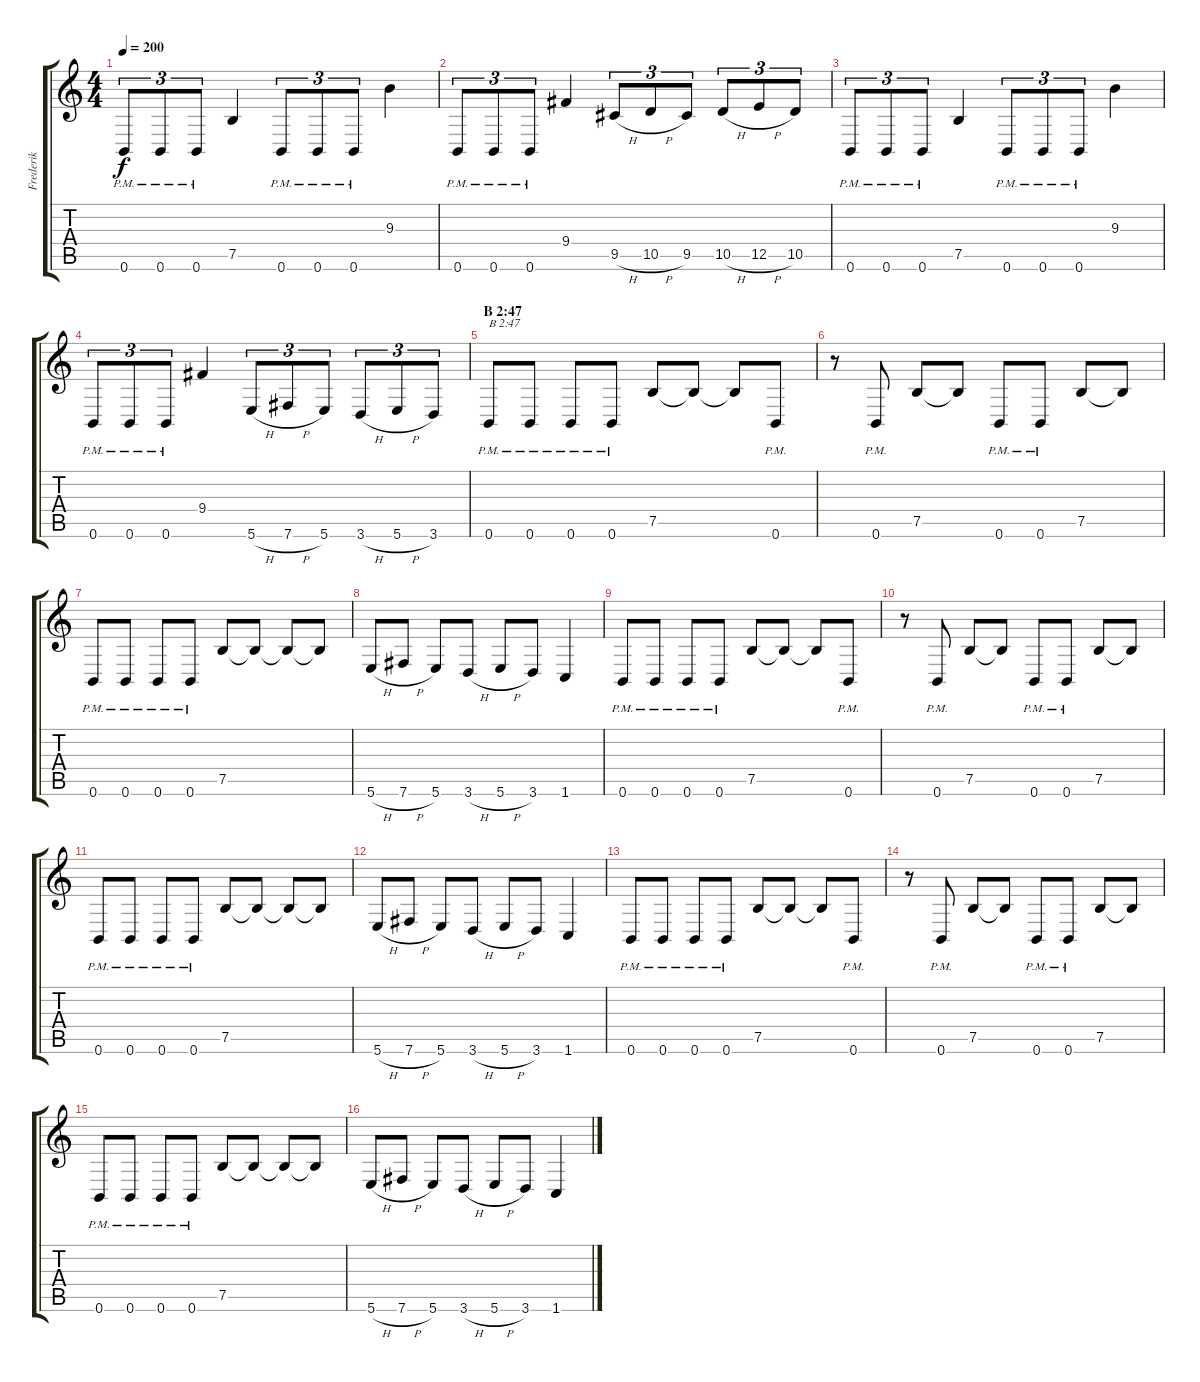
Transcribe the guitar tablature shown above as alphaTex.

\track ("Frederik" "Frederik") {instrument distortionguitar}
\staff {score tabs}
\tuning (B3 Gb3 D3 A2 E2 B1) {hide}
\ts (4 4)
\tempo 200
\clef g2
\ks c
0.6{pm}.8{tu (3 2) dy f} 0.6{pm}.8{tu (3 2)} 0.6{pm}.8{tu (3 2)} 7.5.4 0.6{pm}.8{tu (3 2)} 0.6{pm}.8{tu (3 2)} 0.6{pm}.8{tu (3 2)} 9.3.4 |
0.6{pm}.8{tu (3 2)} 0.6{pm}.8{tu (3 2)} 0.6{pm}.8{tu (3 2)} 9.4.4 9.5{h}.8{tu (3 2)} 10.5{h}.8{tu (3 2)} 9.5.8{tu (3 2)} 10.5{h}.8{tu (3 2)} 12.5{h}.8{tu (3 2)} 10.5.8{tu (3 2)} |
0.6{pm}.8{tu (3 2)} 0.6{pm}.8{tu (3 2)} 0.6{pm}.8{tu (3 2)} 7.5.4 0.6{pm}.8{tu (3 2)} 0.6{pm}.8{tu (3 2)} 0.6{pm}.8{tu (3 2)} 9.3.4 |
0.6{pm}.8{tu (3 2)} 0.6{pm}.8{tu (3 2)} 0.6{pm}.8{tu (3 2)} 9.4.4 5.6{h}.8{tu (3 2)} 7.6{h}.8{tu (3 2)} 5.6.8{tu (3 2)} 3.6{h}.8{tu (3 2)} 5.6{h}.8{tu (3 2)} 3.6.8{tu (3 2)} |
\section ("" "B 2:47")
0.6{pm}.8{txt "B 2:47"} 0.6{pm}.8 0.6{pm}.8 0.6{pm}.8 7.5.8 7.5{t}.8 7.5{t}.8 0.6{pm}.8 |
r.8 0.6{pm}.8 7.5.8 7.5{t}.8 0.6{pm}.8 0.6{pm}.8 7.5.8 7.5{t}.8 |
0.6{pm}.8 0.6{pm}.8 0.6{pm}.8 0.6{pm}.8 7.5.8 7.5{t}.8 7.5{t}.8 7.5{t}.8 |
5.6{h}.8 7.6{h}.8 5.6.8 3.6{h}.8 5.6{h}.8 3.6.8 1.6.4 |
0.6{pm}.8 0.6{pm}.8 0.6{pm}.8 0.6{pm}.8 7.5.8 7.5{t}.8 7.5{t}.8 0.6{pm}.8 |
r.8 0.6{pm}.8 7.5.8 7.5{t}.8 0.6{pm}.8 0.6{pm}.8 7.5.8 7.5{t}.8 |
0.6{pm}.8 0.6{pm}.8 0.6{pm}.8 0.6{pm}.8 7.5.8 7.5{t}.8 7.5{t}.8 7.5{t}.8 |
5.6{h}.8 7.6{h}.8 5.6.8 3.6{h}.8 5.6{h}.8 3.6.8 1.6.4 |
0.6{pm}.8 0.6{pm}.8 0.6{pm}.8 0.6{pm}.8 7.5.8 7.5{t}.8 7.5{t}.8 0.6{pm}.8 |
r.8 0.6{pm}.8 7.5.8 7.5{t}.8 0.6{pm}.8 0.6{pm}.8 7.5.8 7.5{t}.8 |
0.6{pm}.8 0.6{pm}.8 0.6{pm}.8 0.6{pm}.8 7.5.8 7.5{t}.8 7.5{t}.8 7.5{t}.8 |
5.6{h}.8 7.6{h}.8 5.6.8 3.6{h}.8 5.6{h}.8 3.6.8 1.6.4
